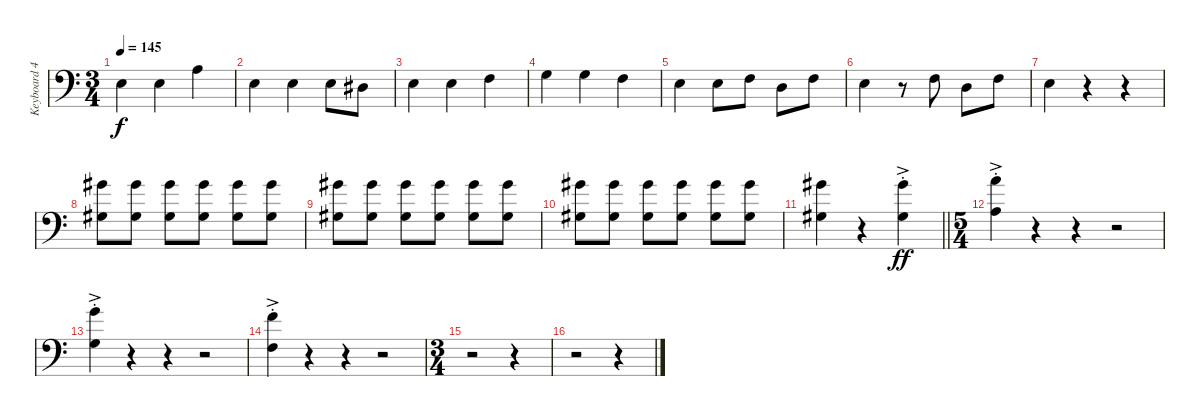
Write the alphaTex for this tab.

\track ("Keyboard 4" "Keyboard 4") {instrument stringensemble1}
\staff {score}
\tuning (E3 B2 G2 D2 A1 E1 B0) {hide}
\ts (3 4)
\tempo 145
\clef f4
\ks aminor
0.1.4{dy f} 0.1.4 5.1.4 |
0.1.4 0.1.4 0.1.8 4.2.8 |
0.1.4 0.1.4 1.1.4 |
3.1.4 3.1.4 1.1.4 |
0.1.4 0.1.8 1.1.8 3.2.8 1.1.8 |
0.1.4 r.8 1.1.8 3.2.8 1.1.8 |
0.1.4 r.4 r.4 |
(16.1 9.2).8{instrument orchestrahit} (16.1 9.2).8 (16.1 9.2).8 (16.1 9.2).8 (16.1 9.2).8 (16.1 9.2).8 |
(16.1 9.2).8 (16.1 9.2).8 (16.1 9.2).8 (16.1 9.2).8 (16.1 9.2).8 (16.1 9.2).8 |
(16.1 9.2).8 (16.1 9.2).8 (16.1 9.2).8 (16.1 9.2).8 (16.1 9.2).8 (16.1 9.2).8 |
\barLineRight lightlight
(16.1 9.2).4 r.4 (16.1{ac st} 9.2{ac st}).4{dy ff} |
\ts (5 4)
(5.1{ac st} 22.2{ac st}).4 r.4 r.4 r.2 |
(15.1{ac st} 8.2{ac st}).4 r.4 r.4 r.2 |
(1.1{ac st} 18.2{ac st}).4 r.4 r.4 r.2 |
\ts (3 4)
r.2 r.4 |
r.2 r.4
